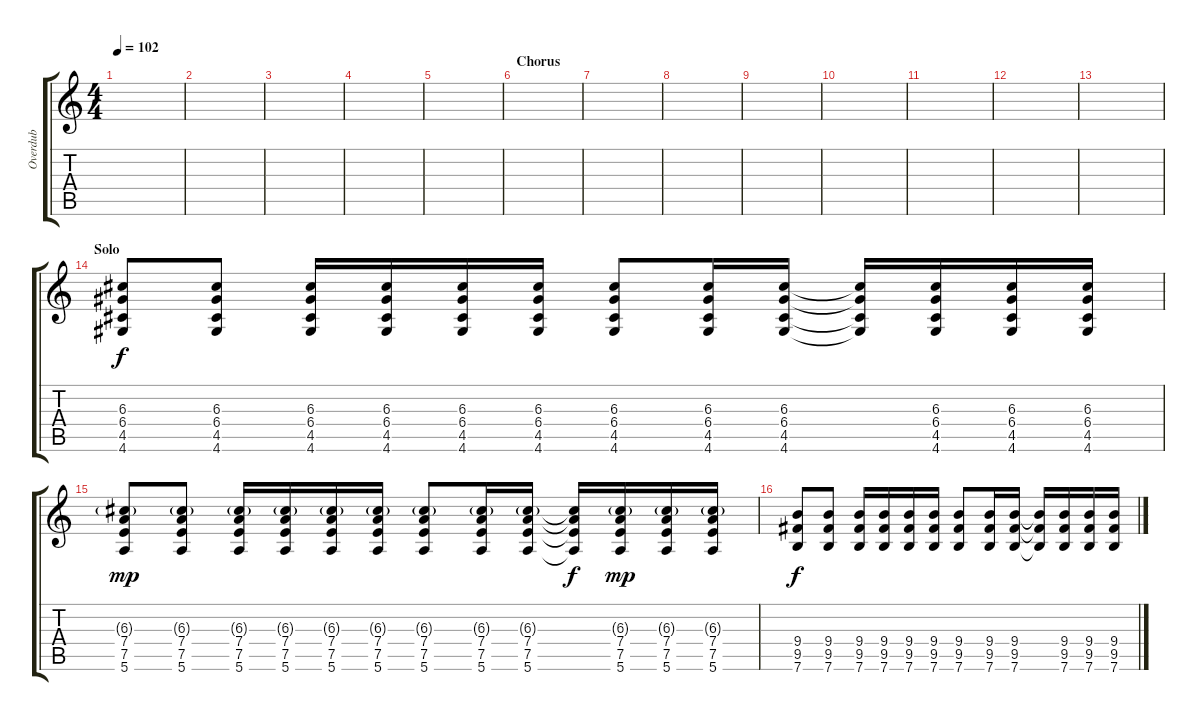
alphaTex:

\track ("Overdub" "Overdub") {instrument overdrivenguitar}
\staff {score tabs}
\tuning (E4 B3 G3 D3 A2 E2) {hide}
\ts (4 4)
\tempo 102
\clef g2
\ks c
|
|
|
|
|
\section ("" "Chorus")
|
|
|
|
|
|
|
|
\section ("" "Solo")
(6.3 6.4 4.5 4.6).8 (6.3 6.4 4.5 4.6).8 (6.3 6.4 4.5 4.6).16 (6.3 6.4 4.5 4.6).16 (6.3 6.4 4.5 4.6).16 (6.3 6.4 4.5 4.6).16 (6.3 6.4 4.5 4.6).8 (6.3 6.4 4.5 4.6).16 (6.3 6.4 4.5 4.6).16 (6.3{t} 6.4{t} 4.5{t} 4.6{t}).16 (6.3 6.4 4.5 4.6).16 (6.3 6.4 4.5 4.6).16 (6.3 6.4 4.5 4.6).16 |
(6.3{g} 7.4 7.5 5.6).8{dy mp} (6.3{g} 7.4 7.5 5.6).8 (6.3{g} 7.4 7.5 5.6).16 (6.3{g} 7.4 7.5 5.6).16 (6.3{g} 7.4 7.5 5.6).16 (6.3{g} 7.4 7.5 5.6).16 (6.3{g} 7.4 7.5 5.6).8 (6.3{g} 7.4 7.5 5.6).16 (6.3{g} 7.4 7.5 5.6).16 (6.3{t} 7.4{t} 7.5{t} 5.6{t}).16{dy f} (6.3{g} 7.4 7.5 5.6).16{dy mp} (6.3{g} 7.4 7.5 5.6).16 (6.3{g} 7.4 7.5 5.6).16 |
(9.4 9.5 7.6).8{dy f} (9.4 9.5 7.6).8 (9.4 9.5 7.6).16 (9.4 9.5 7.6).16 (9.4 9.5 7.6).16 (9.4 9.5 7.6).16 (9.4 9.5 7.6).8 (9.4 9.5 7.6).16 (9.4 9.5 7.6).16 (9.4{t} 9.5{t} 7.6{t}).16 (9.4 9.5 7.6).16 (9.4 9.5 7.6).16 (9.4 9.5 7.6).16
